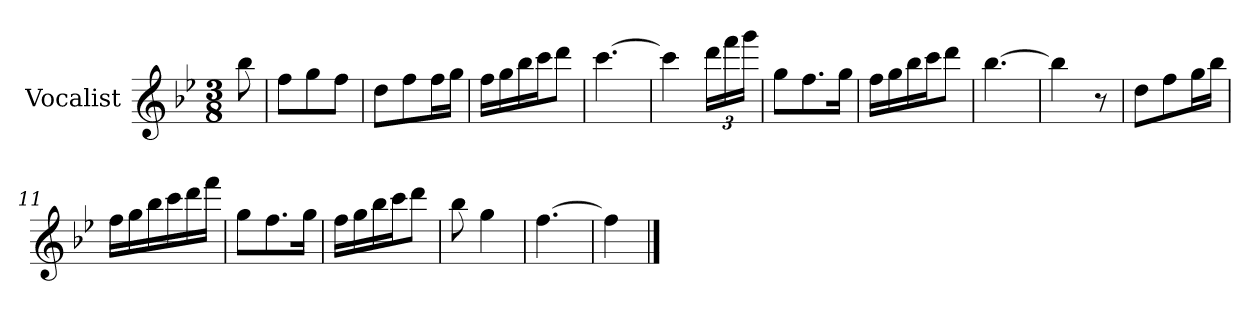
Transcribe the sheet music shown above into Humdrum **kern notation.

**kern
*part1
*staff1
*I"Vocalist
*k[b-e-]
*B-:
*M3/8
=
8bb-
=1
8ffL
8gg
8ffJ
=2
8ddL
8ff
16ffL
16ggJJ
=3
16ffLL
16gg
16bb-
16cccJ
8dddJ
=4
[4.ccc
=5
4ccc]
24dddLL
24fff
24gggJJ
=6
8ggL
8.ff
16ggJk
=7
16ffLL
16gg
16bb-
16cccJ
8dddJ
=8
[4.bb-
=9
4bb-]
8r
=10
8ddL
8ff
16ggL
16bb-JJ
=11
16ffLL
16gg
16bb-
16ccc
16ddd
16fffJJ
=12
8ggL
8.ff
16ggJk
=13
16ffLL
16gg
16bb-
16cccJ
8dddJ
=14
8bb-
4gg
=15
[4.ff
=16
4ff]
==
*-
